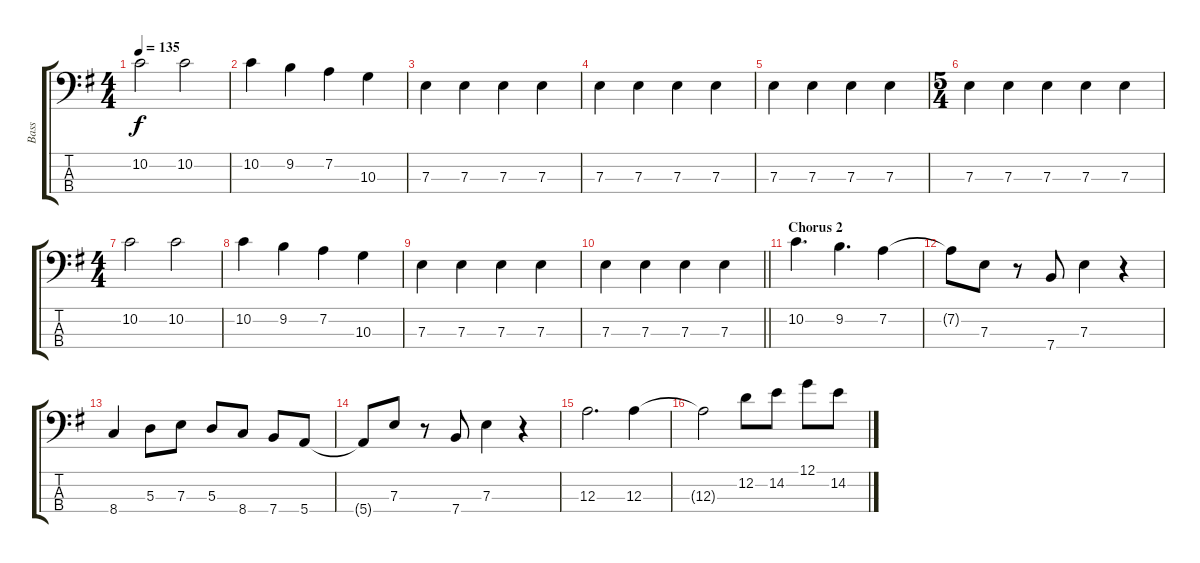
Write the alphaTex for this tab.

\track ("Bass" "Bass") {instrument electricbassfinger}
\staff {score tabs}
\tuning (G2 D2 A1 E1) {hide}
\ts (4 4)
\tempo 135
\clef f4
\ks g
10.2.2{dy f} 10.2.2 |
10.2.4 9.2.4 7.2.4 10.3.4 |
7.3.4 7.3.4 7.3.4 7.3.4 |
7.3.4 7.3.4 7.3.4 7.3.4 |
7.3.4 7.3.4 7.3.4 7.3.4 |
\ts (5 4)
7.3.4 7.3.4 7.3.4 7.3.4 7.3.4 |
\ts (4 4)
10.2.2 10.2.2 |
10.2.4 9.2.4 7.2.4 10.3.4 |
7.3.4 7.3.4 7.3.4 7.3.4 |
\barLineRight lightlight
7.3.4 7.3.4 7.3.4 7.3.4 |
\section ("" "Chorus 2")
10.2.4{d} 9.2.4{d} 7.2.4 |
7.2{t}.8 7.3.8 r.8 7.4.8 7.3.4 r.4 |
8.4.4 5.3.8 7.3.8 5.3.8 8.4.8 7.4.8 5.4.8 |
5.4{t}.8 7.3.8 r.8 7.4.8 7.3.4 r.4 |
12.3.2{d} 12.3.4 |
12.3{t}.2 12.2.8 14.2.8 12.1.8 14.2.8
